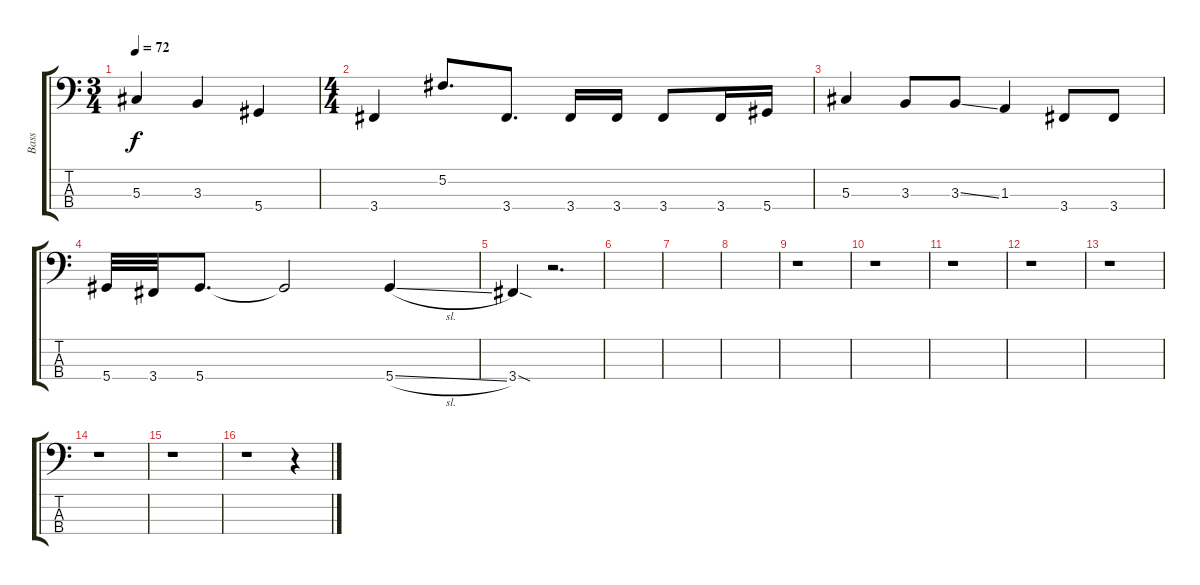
\track ("Bass" "Bass") {instrument electricbasspick}
\staff {score tabs}
\tuning (Gb2 Db2 Ab1 Eb1) {hide}
\ts (3 4)
\tempo 72
\clef f4
\ks c
5.3.4{dy f} 3.3.4 5.4.4 |
\ts (4 4)
3.4.4 5.2.8{d} 3.4.8{d} 3.4.16 3.4.16 3.4.8 3.4.16 5.4.16 |
5.3.4 3.3.8 3.3{ss}.8 1.3.4 3.4.8 3.4.8 |
5.4.32 3.4.32 5.4.8{d} 5.4{t}.2 5.4{sl}.4 |
3.4{sod}.4 r.2{d} |
|
|
|
r.1 |
r.1 |
r.1 |
r.1 |
r.1 |
r.1 |
r.1 |
r.1 r.4
